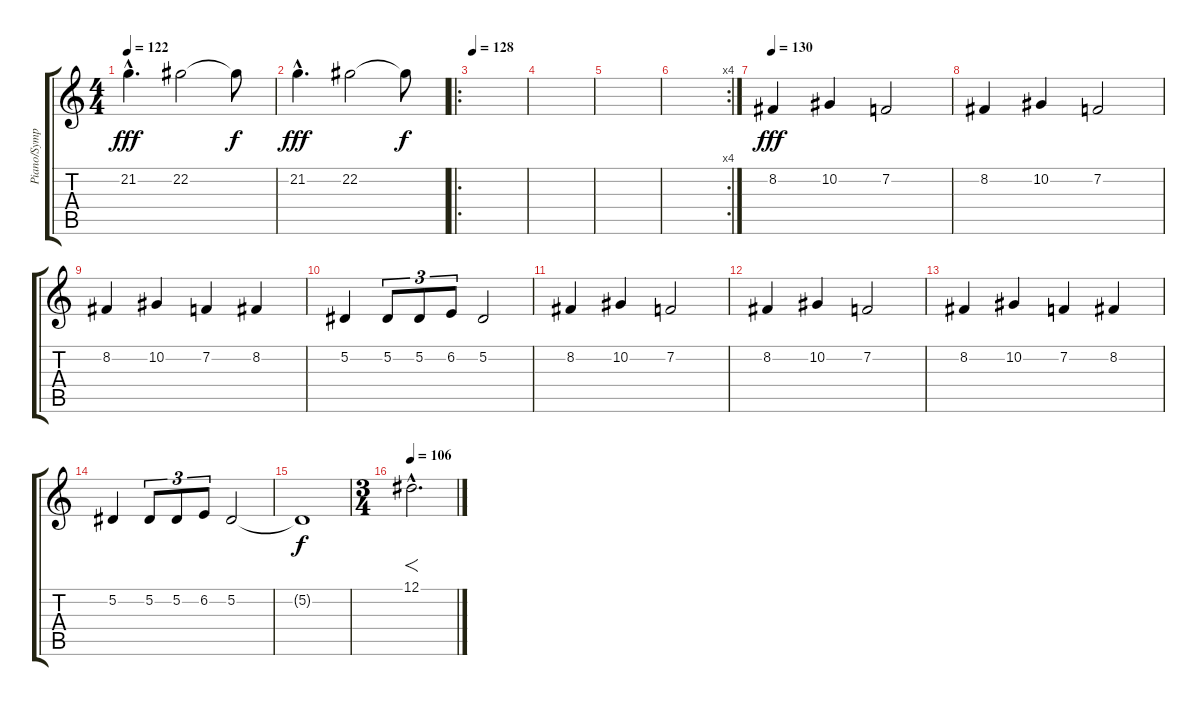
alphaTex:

\track ("Piano/Symphony" "Piano/Symp") {instrument electricgrandpiano}
\staff {score tabs}
\tuning (Eb4 Bb3 Gb3 Db3 Ab2 Eb2) {hide}
\ts (4 4)
\tempo 122
\clef g2
\ks c
21.2{hac}.4{d dy fff instrument stringensemble1} 22.2.2 22.2{t}.8{dy f} |
21.2{hac}.4{d dy fff instrument stringensemble1} 22.2.2 22.2{t}.8{dy f} |
\ro
\tempo 128
|
|
|
\rc 4
|
\tempo 130
8.2.4{dy fff instrument stringensemble1} 10.2.4 7.2.2 |
8.2.4{instrument stringensemble1} 10.2.4 7.2.2 |
8.2.4{instrument stringensemble1} 10.2.4 7.2.4 8.2.4 |
5.2.4{instrument stringensemble1} 5.2.8{tu (3 2)} 5.2.8{tu (3 2)} 6.2.8{tu (3 2)} 5.2.2 |
8.2.4{instrument stringensemble1} 10.2.4 7.2.2 |
8.2.4{instrument stringensemble1} 10.2.4 7.2.2 |
8.2.4{instrument stringensemble1} 10.2.4 7.2.4 8.2.4 |
5.2.4{instrument stringensemble1} 5.2.8{tu (3 2)} 5.2.8{tu (3 2)} 6.2.8{tu (3 2)} 5.2.2 |
5.2{t}.1{dy f} |
\ts (3 4)
\tempo 106
12.1{hac}.2{f d}
